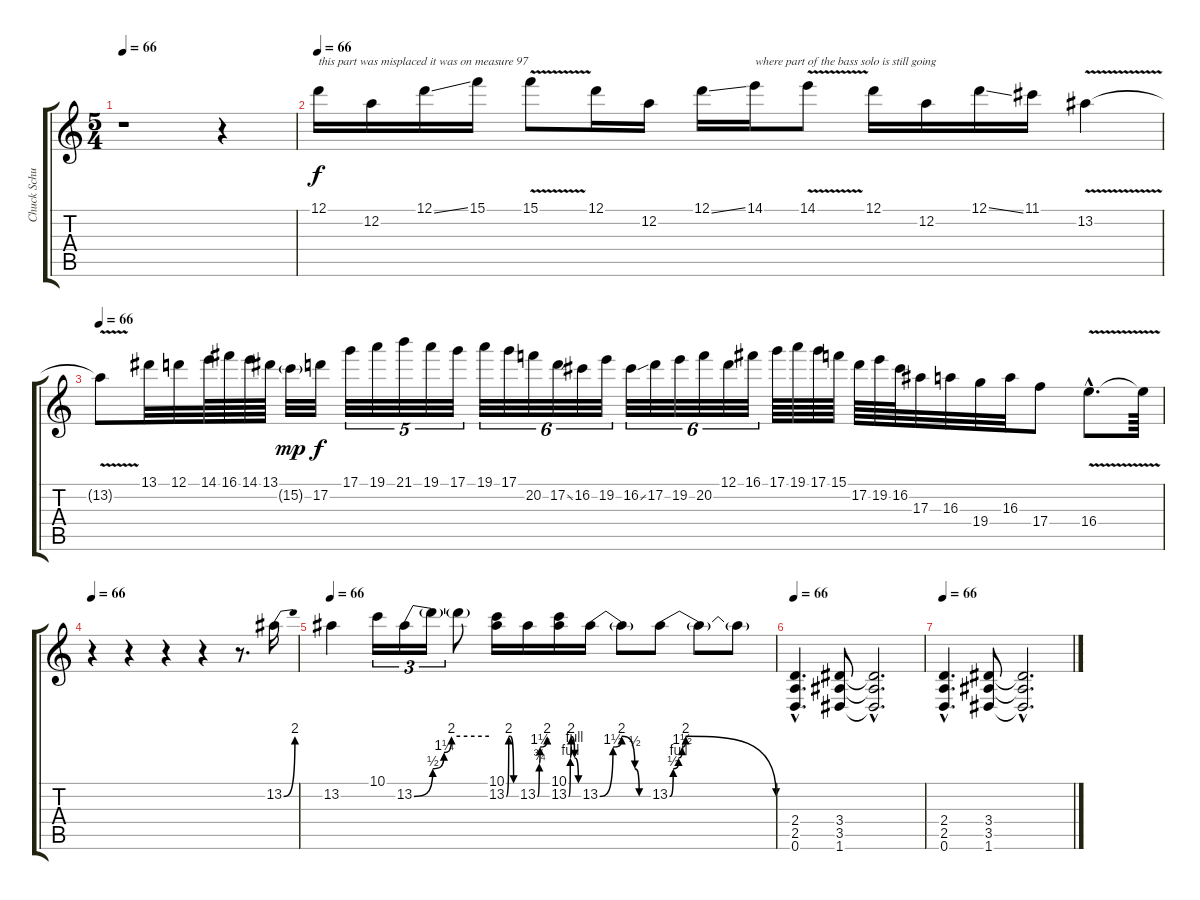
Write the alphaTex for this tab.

\track ("Chuck Schuldiner" "Chuck Schu") {instrument distortionguitar}
\staff {score tabs}
\tuning (D4 A3 F3 C3 G2 D2) {hide}
\ts (5 4)
\tempo 66
\clef g2
\ks c
r.1{dy f} r.4 |
\tempo 66
12.1.16{txt "this part was misplaced it was on measure 97" volume 16} 12.2.16 12.1{ss}.16 15.1.16 15.1{v}.8 12.1.16 12.2.16 12.1{ss}.16 14.1.16{txt "where part of the bass solo is still going"} 14.1{v}.8 12.1.16 12.2.16 12.1{ss}.16 11.1.16 13.2{v}.4 |
\tempo 66
13.2{t}.8 13.1.32 12.1.32 14.1.64 16.1.64 14.1.64 13.1.64 15.2{g}.32{dy mp} 17.2.32{dy f} 17.1.32{tu (5 4)} 19.1.32{tu (5 4)} 21.1.32{tu (5 4)} 19.1.32{tu (5 4)} 17.1.32{tu (5 4)} 19.1.32{tu (6 4)} 17.1.32{tu (6 4)} 20.2.32{tu (6 4)} 17.2{ss}.32{tu (6 4)} 16.2.32{tu (6 4)} 19.2.32{tu (6 4)} 16.2{ss}.32{tu (6 4)} 17.2.32{tu (6 4)} 19.2.32{tu (6 4)} 20.2.32{tu (6 4)} 12.1.32{tu (6 4)} 16.1.32{tu (6 4)} 17.1.64 19.1.64 17.1.64 15.1.64 17.2.64 19.2.64 16.2.64 17.3.32 16.3.32 19.4.32 16.3.32 17.4.8 16.4{v hac}.8{d} 16.4{t}.64 |
\tempo 66
r.4 r.4 r.4 r.4 r.8{d} 13.2{be (bend 0 0 60 8)}.16 |
\tempo 66
13.2.4{volume 10} 10.1.16{tu (3 2)} 13.2{be (custom 0 0 15 2 24 5 30 8 60 8)}.16{tu (3 2)} 13.2{t}.16{tu (3 2)} 13.2{t}.8 (10.1 13.2{be (custom 0 0 15 8 24 8 45 0 60 0)}).16 13.2{be (custom 0 0 11 3 16 6 60 8)}.16 (10.1 13.2{be (custom 0 0 10 4 15 8 36 4 60 0)}).16 13.2{be (custom 0 0 15 6 25 8 40 2 45 0 60 0)}.16 13.2{t}.8 13.2{be (custom 0 0 2 2 5 4 7 6 9 8 60 0)}.8 13.2{t}.8 13.2{t}.8 |
\tempo 66
(2.4{hac} 2.5{hac} 0.6{hac}).4{d volume 6} (3.4 3.5 1.6).8{volume 5} (3.4{hac t} 3.5{hac t} 1.6{hac t}).2{d} |
\tempo 66
(2.4{hac} 2.5{hac} 0.6{hac}).4{d volume 4} (3.4 3.5 1.6).8{volume 3} (3.4{hac t} 3.5{hac t} 1.6{hac t}).2{d}
